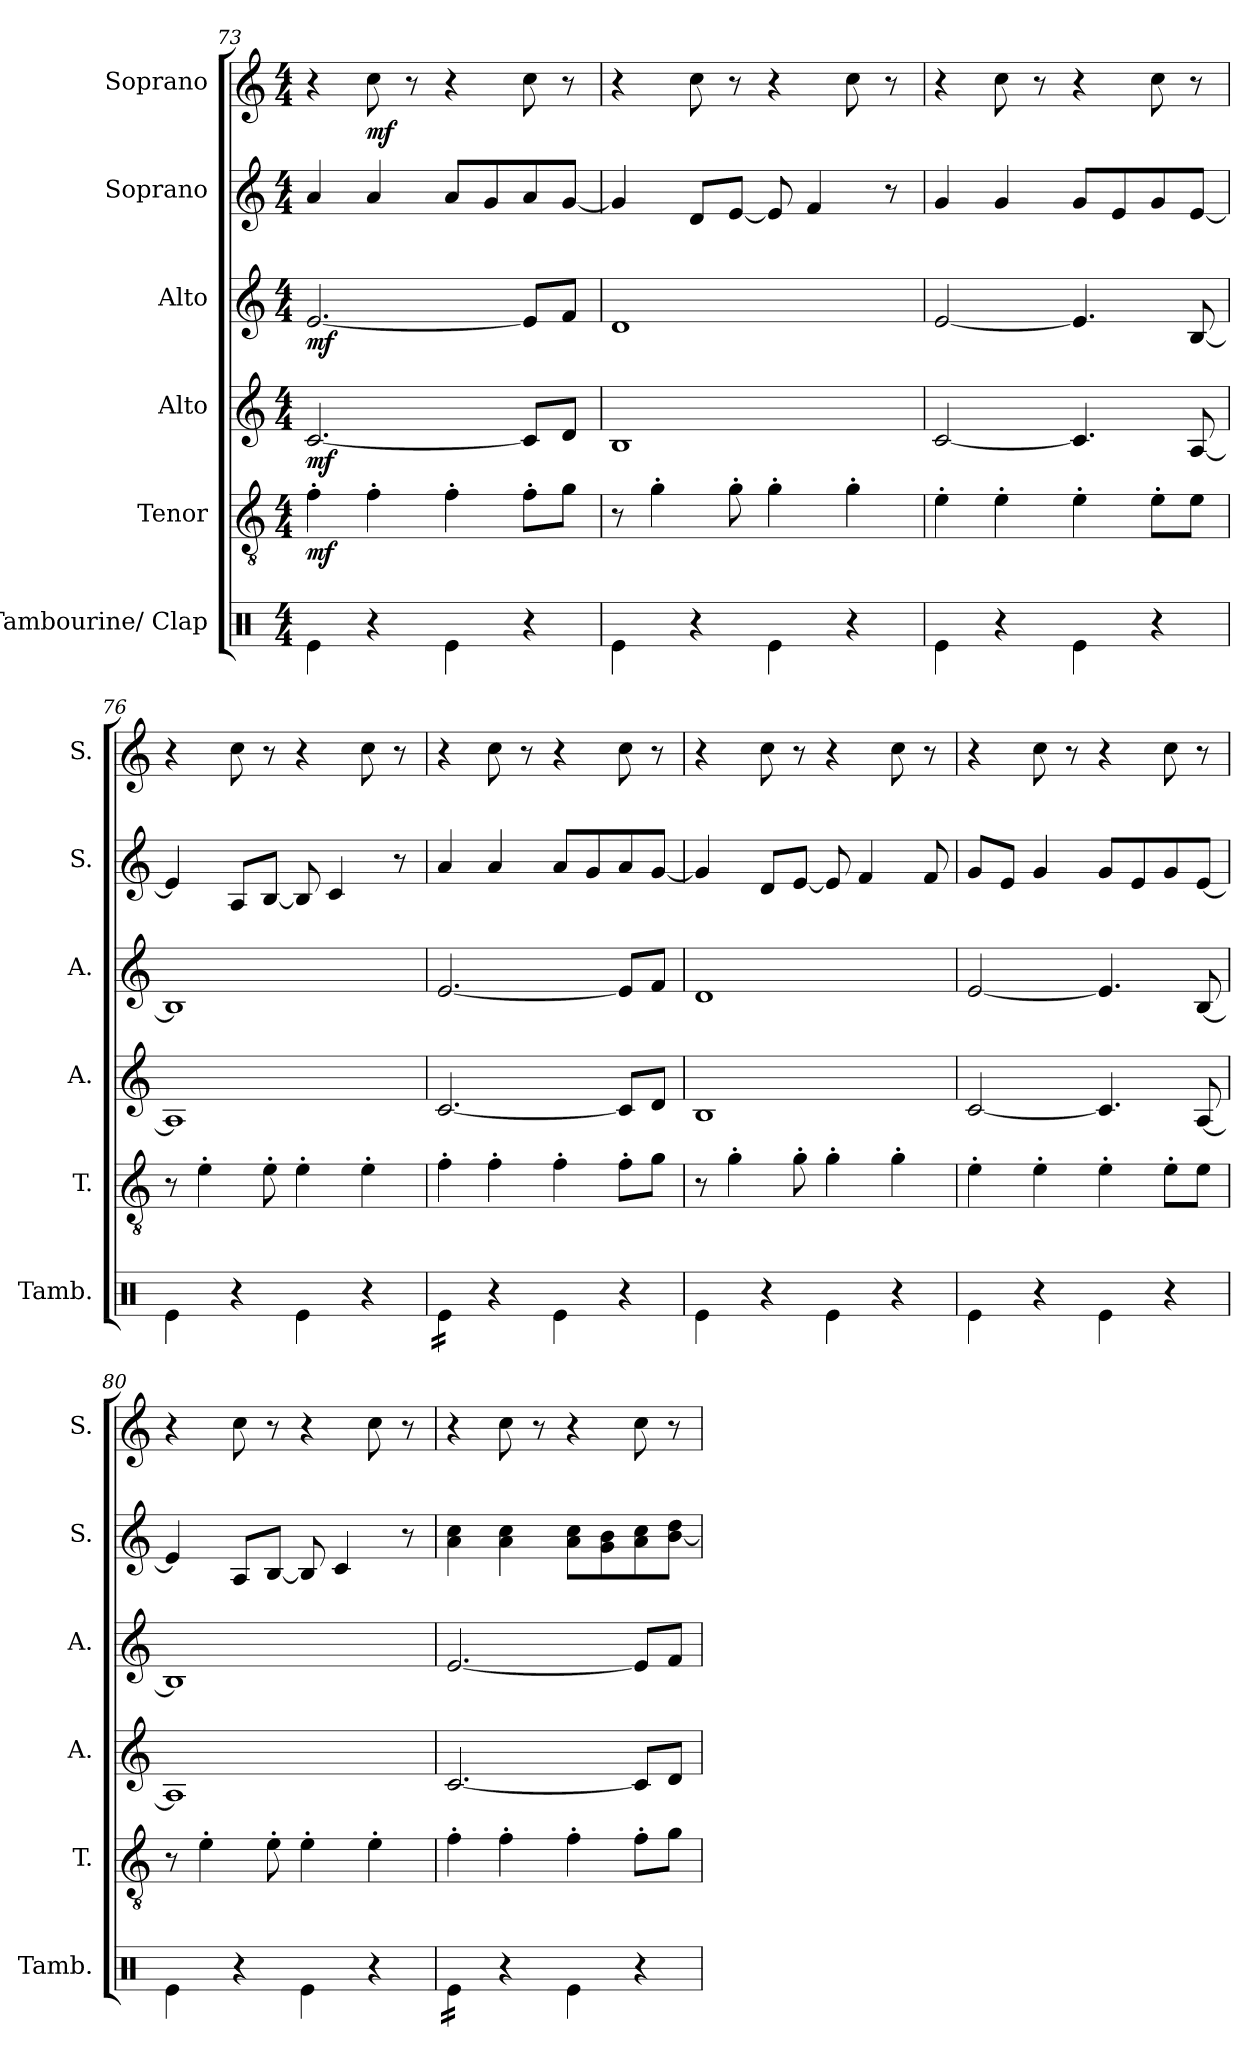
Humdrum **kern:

**kern	**kern	**dynam	**kern	**dynam	**kern	**dynam	**kern	**kern	**dynam
*part6	*part5	*part5	*part4	*part4	*part3	*part3	*part2	*part1	*part1
*staff6	*staff5	*staff5	*staff4	*staff4	*staff3	*staff3	*staff2	*staff1	*staff1
*I"Tambourine/ Clap	*I"Tenor	*	*I"Alto	*	*I"Alto	*	*I"Soprano	*I"Soprano	*
*I'Tamb.	*I'T.	*	*I'A.	*	*I'A.	*	*I'S.	*I'S.	*
*clefX	*clefGv2	*	*clefG2	*	*clefG2	*	*clefG2	*clefG2	*
*k[]	*k[]	*	*k[]	*	*k[]	*	*k[]	*k[]	*
*M4/4	*M4/4	*	*M4/4	*	*M4/4	*	*M4/4	*M4/4	*
=73	=73	=73	=73	=73	=73	=73	=73	=73	=73
!	!	!LO:DY:b	!	!LO:DY:b	!	!LO:DY:b	!	!	!
4Re\	4f'\	mf	[2.c/	mf	[2.e/	mf	4a/	4r	.
!	!	!	!	!	!	!	!	!	!LO:DY:b
4r	4f'\	.	.	.	.	.	4a/	8cc\	mf
.	.	.	.	.	.	.	.	8r	.
4Re\	4f'\	.	.	.	.	.	8a/L	4r	.
.	.	.	.	.	.	.	8g/	.	.
4r	8f'\L	.	8c/L]	.	8e/L]	.	8a/	8cc\	.
.	8g\J	.	8d/J	.	8f/J	.	[8g/J	8r	.
!!LO:LB:g=z
=74	=74	=74	=74	=74	=74	=74	=74	=74	=74
4Re\	8r	.	1B	.	1d	.	4g/]	4r	.
.	4g'\	.	.	.	.	.	.	.	.
4r	.	.	.	.	.	.	8d/L	8cc\	.
.	8g'\	.	.	.	.	.	[8e/J	8r	.
4Re\	4g'\	.	.	.	.	.	8e/]	4r	.
.	.	.	.	.	.	.	4f/	.	.
4r	4g'\	.	.	.	.	.	.	8cc\	.
.	.	.	.	.	.	.	8r	8r	.
=75	=75	=75	=75	=75	=75	=75	=75	=75	=75
4Re\	4e'\	.	[2c/	.	[2e/	.	4g/	4r	.
4r	4e'\	.	.	.	.	.	4g/	8cc\	.
.	.	.	.	.	.	.	.	8r	.
4Re\	4e'\	.	4.c/]	.	4.e/]	.	8g/L	4r	.
.	.	.	.	.	.	.	8e/	.	.
4r	8e'\L	.	.	.	.	.	8g/	8cc\	.
.	8e\J	.	[8A/	.	[8B/	.	[8e/J	8r	.
=76	=76	=76	=76	=76	=76	=76	=76	=76	=76
4Re\	8r	.	1A]	.	1B]	.	4e/]	4r	.
.	4e'\	.	.	.	.	.	.	.	.
4r	.	.	.	.	.	.	8A/L	8cc\	.
.	8e'\	.	.	.	.	.	[8B/J	8r	.
4Re\	4e'\	.	.	.	.	.	8B/]	4r	.
.	.	.	.	.	.	.	4c/	.	.
4r	4e'\	.	.	.	.	.	.	8cc\	.
.	.	.	.	.	.	.	8r	8r	.
=77	=77	=77	=77	=77	=77	=77	=77	=77	=77
*tremolo	*	*	*	*	*	*	*	*	*
16Re\LL	4f'\	.	[2.c/	.	[2.e/	.	4a/	4r	.
16Re\	.	.	.	.	.	.	.	.	.
16Re\	.	.	.	.	.	.	.	.	.
16Re\JJ	.	.	.	.	.	.	.	.	.
*Xtremolo	*	*	*	*	*	*	*	*	*
4r	4f'\	.	.	.	.	.	4a/	8cc\	.
.	.	.	.	.	.	.	.	8r	.
4Re\	4f'\	.	.	.	.	.	8a/L	4r	.
.	.	.	.	.	.	.	8g/	.	.
4r	8f'\L	.	8c/L]	.	8e/L]	.	8a/	8cc\	.
.	8g\J	.	8d/J	.	8f/J	.	[8g/J	8r	.
=78	=78	=78	=78	=78	=78	=78	=78	=78	=78
4Re\	8r	.	1B	.	1d	.	4g/]	4r	.
.	4g'\	.	.	.	.	.	.	.	.
4r	.	.	.	.	.	.	8d/L	8cc\	.
.	8g'\	.	.	.	.	.	[8e/J	8r	.
4Re\	4g'\	.	.	.	.	.	8e/]	4r	.
.	.	.	.	.	.	.	4f/	.	.
4r	4g'\	.	.	.	.	.	.	8cc\	.
.	.	.	.	.	.	.	8f/	8r	.
!!LO:PB:g=z
=79	=79	=79	=79	=79	=79	=79	=79	=79	=79
4Re\	4e'\	.	[2c/	.	[2e/	.	8g/L	4r	.
.	.	.	.	.	.	.	8e/J	.	.
4r	4e'\	.	.	.	.	.	4g/	8cc\	.
.	.	.	.	.	.	.	.	8r	.
4Re\	4e'\	.	4.c/]	.	4.e/]	.	8g/L	4r	.
.	.	.	.	.	.	.	8e/	.	.
4r	8e'\L	.	.	.	.	.	8g/	8cc\	.
.	8e\J	.	[8A/	.	[8B/	.	[8e/J	8r	.
=80	=80	=80	=80	=80	=80	=80	=80	=80	=80
4Re\	8r	.	1A]	.	1B]	.	4e/]	4r	.
.	4e'\	.	.	.	.	.	.	.	.
4r	.	.	.	.	.	.	8A/L	8cc\	.
.	8e'\	.	.	.	.	.	[8B/J	8r	.
4Re\	4e'\	.	.	.	.	.	8B/]	4r	.
.	.	.	.	.	.	.	4c/	.	.
4r	4e'\	.	.	.	.	.	.	8cc\	.
.	.	.	.	.	.	.	8r	8r	.
=81	=81	=81	=81	=81	=81	=81	=81	=81	=81
*tremolo	*	*	*	*	*	*	*	*	*
16Re\LL	4f'\	.	[2.c/	.	[2.e/	.	4a\ 4cc\	4r	.
16Re\	.	.	.	.	.	.	.	.	.
16Re\	.	.	.	.	.	.	.	.	.
16Re\JJ	.	.	.	.	.	.	.	.	.
*Xtremolo	*	*	*	*	*	*	*	*	*
4r	4f'\	.	.	.	.	.	4a\ 4cc\	8cc\	.
.	.	.	.	.	.	.	.	8r	.
4Re\	4f'\	.	.	.	.	.	8a\ 8cc\L	4r	.
.	.	.	.	.	.	.	8g\ 8b\	.	.
4r	8f'\L	.	8c/L]	.	8e/L]	.	8a\ 8cc\	8cc\	.
.	8g\J	.	8d/J	.	8f/J	.	[8b\ 8dd\J	8r	.
=	=	=	=	=	=	=	=	=	=
*-	*-	*-	*-	*-	*-	*-	*-	*-	*-
